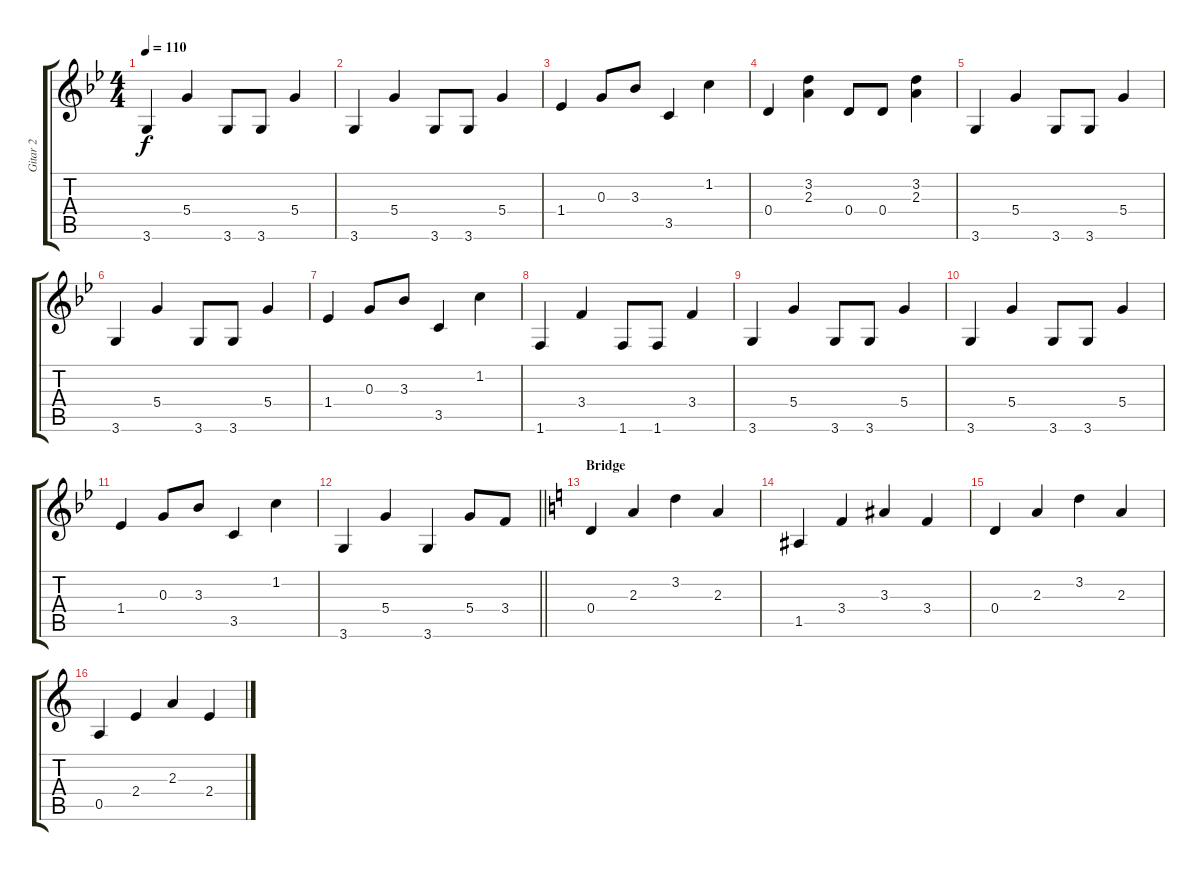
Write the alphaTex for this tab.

\track ("Gitar 2" "Gitar 2") {instrument overdrivenguitar}
\staff {score tabs}
\tuning (E4 B3 G3 D3 A2 E2) {hide}
\ts (4 4)
\tempo 110
\clef g2
\ks bb
3.6.4{dy f} 5.4.4 3.6.8 3.6.8 5.4.4 |
3.6.4 5.4.4 3.6.8 3.6.8 5.4.4 |
1.4.4 0.3.8 3.3.8 3.5.4 1.2.4 |
0.4.4 (3.2 2.3).4 0.4.8 0.4.8 (3.2 2.3).4 |
3.6.4 5.4.4 3.6.8 3.6.8 5.4.4 |
3.6.4 5.4.4 3.6.8 3.6.8 5.4.4 |
1.4.4 0.3.8 3.3.8 3.5.4 1.2.4 |
1.6.4 3.4.4 1.6.8 1.6.8 3.4.4 |
3.6.4 5.4.4 3.6.8 3.6.8 5.4.4 |
3.6.4 5.4.4 3.6.8 3.6.8 5.4.4 |
1.4.4 0.3.8 3.3.8 3.5.4 1.2.4 |
\barLineRight lightlight
3.6.4 5.4.4 3.6.4 5.4.8 3.4.8 |
\section ("" "Bridge")
\ks c
0.4.4 2.3.4 3.2.4 2.3.4 |
1.5.4 3.4.4 3.3.4 3.4.4 |
0.4.4 2.3.4 3.2.4 2.3.4 |
0.5.4 2.4.4 2.3.4 2.4.4
